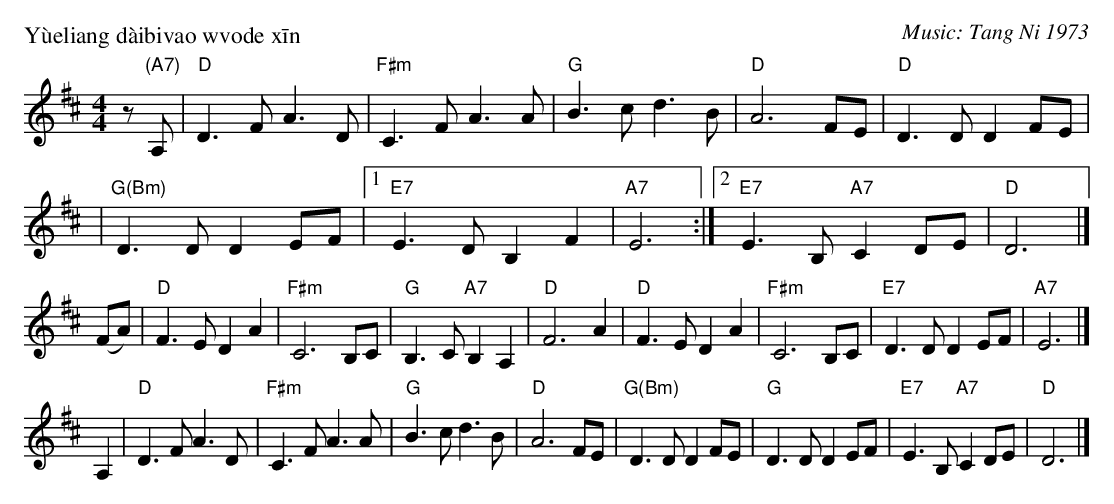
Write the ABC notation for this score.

X:1
P: Y\`ueliang d\`aibi\vao w\vode x\=in
  (The Moon Mirrors My Heart)
C: Music: Tang Ni 1973 % (汤尼)
M: 4/4
L: 1/8
K: D
z"(A7)"A, \
| "D"D3 F A3 D | "F#m"C3 F A3 A | "G"B3 c d3 B | "D"A6 FE | "D"D3 D D2 FE |
| "G(Bm)"D3 D D2 EF |1 "E7" E3 D B,2 F2 | "A7"E6 :|2 "E7" E3 B, "A7"C2 DE | "D"D6 |]
(FA) \
| "D"F3 E D2 A2 | "F#m"C6 B,C | "G"B,3 C "A7"B,2 A,2 | "D"F6 A2 \
| "D"F3 E D2 A2 | "F#m"C6 B,C | "E7"D3 D D2 EF | "A7"E6 |]
A,2 \
| "D"D3 F A3 D | "F#m"C3 F A3 A | "G"B3 c d3 B | "D"A6 FE \
| "G(Bm)"D3 D D2 FE | "G"D3 D D2 EF | "E7" E3 B, "A7"C2 DE | "D"D6 |]
